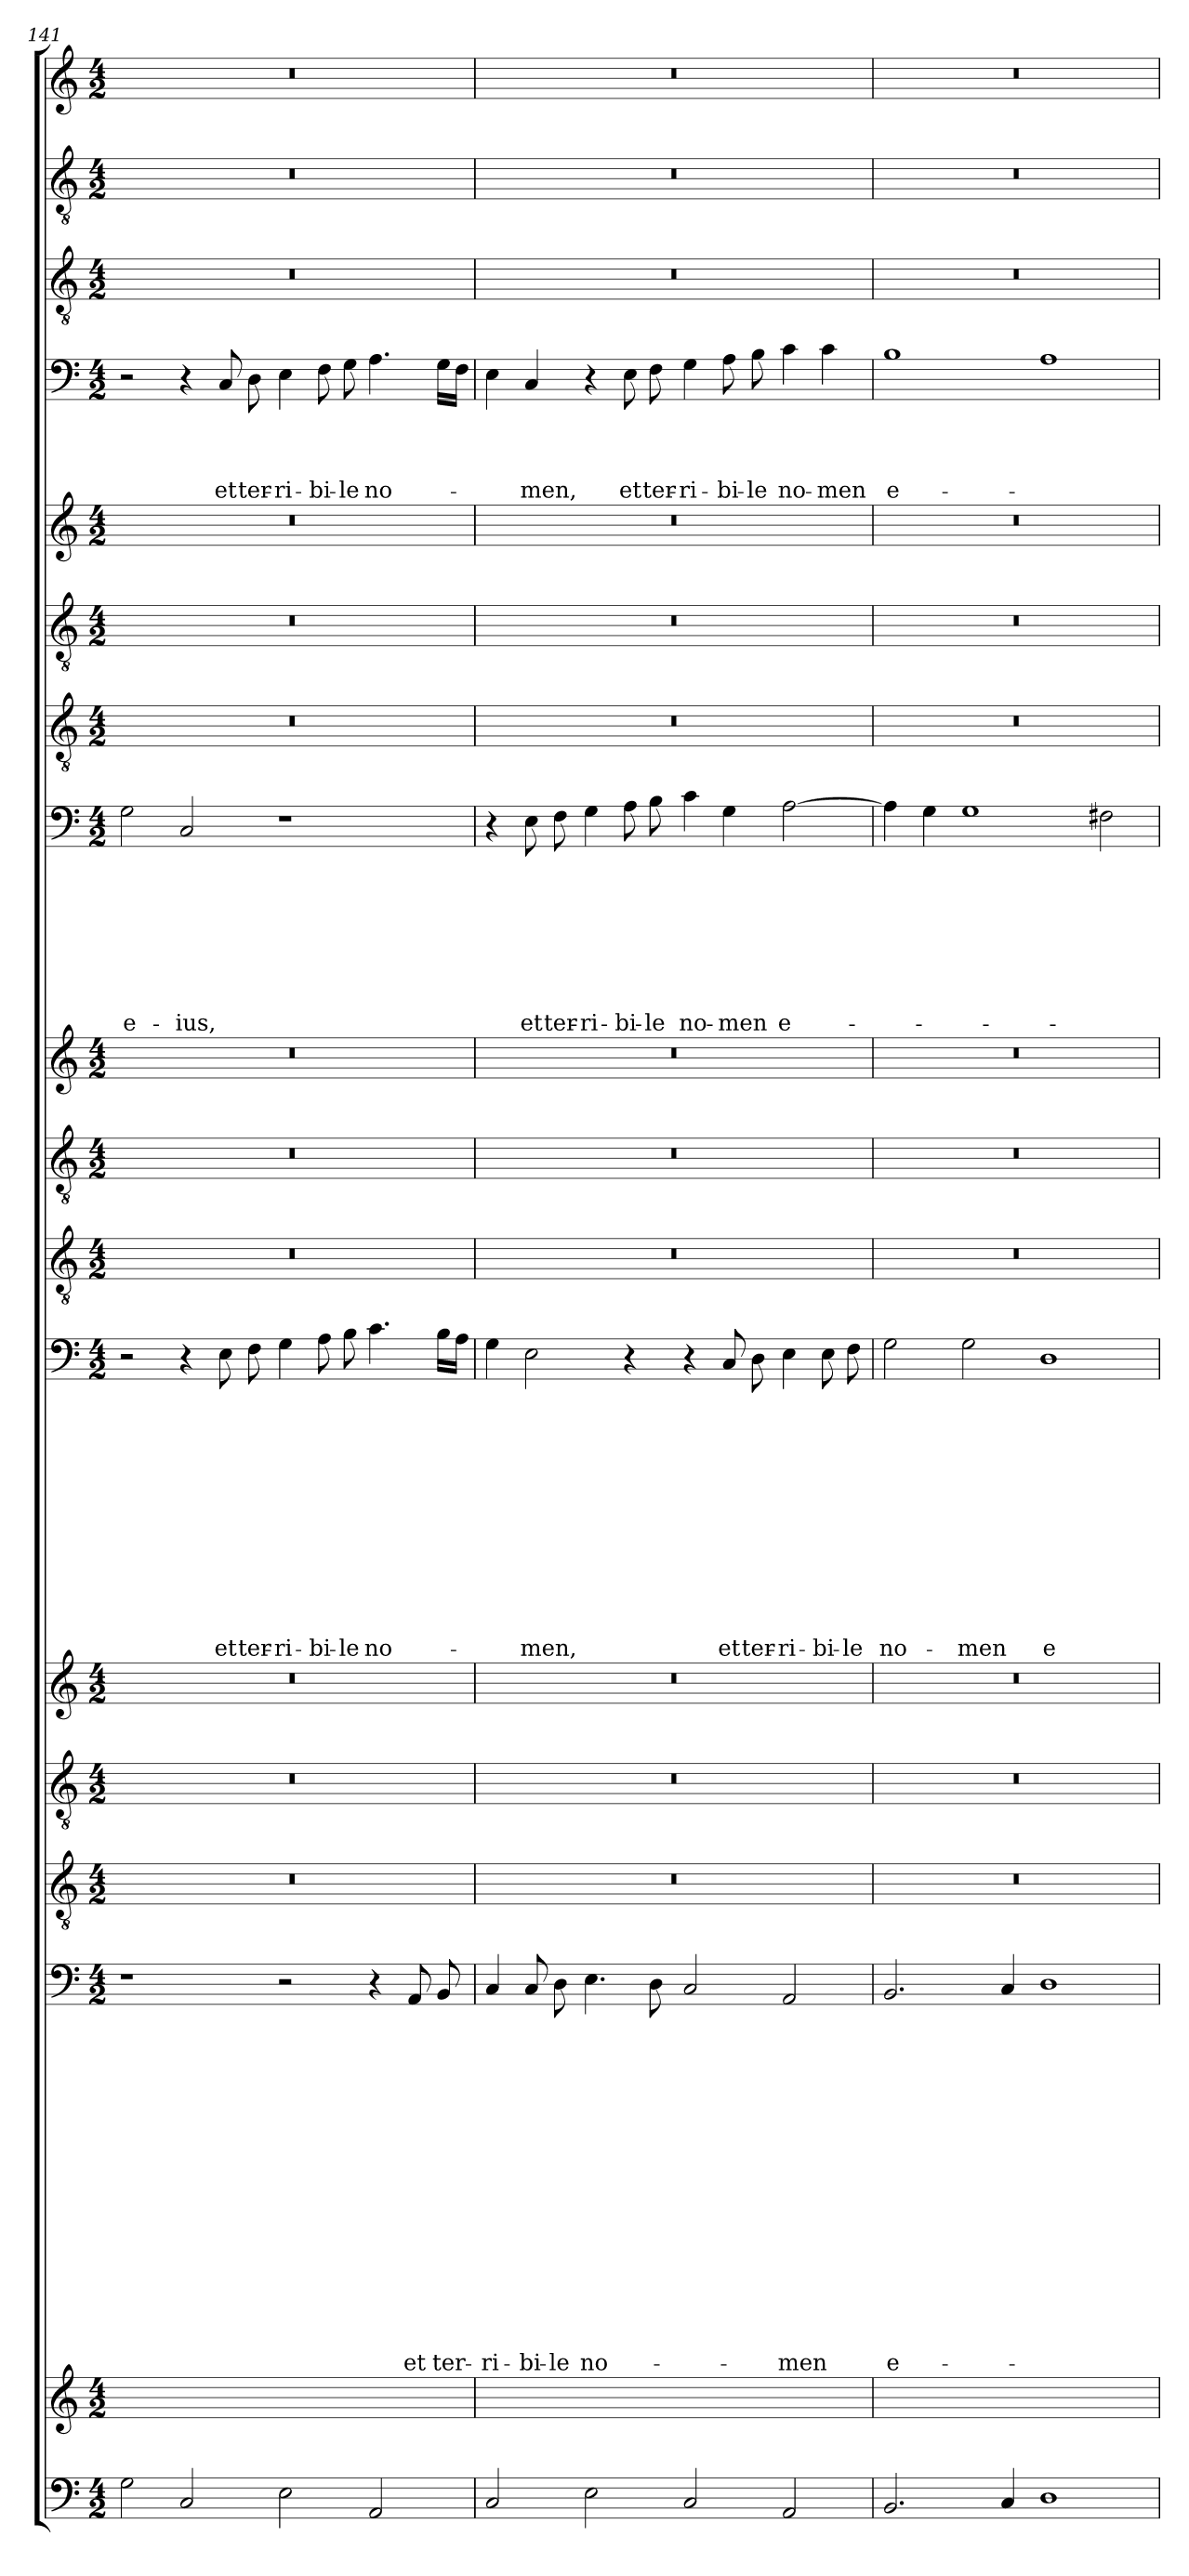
**kern	**kern	**kern	**text	**text	**text	**text	**text	**text	**text	**text	**text	**text	**text	**text	**text	**text	**text	**text	**kern	**kern	**kern	**kern	**text	**text	**text	**text	**text	**text	**text	**text	**text	**text	**text	**text	**kern	**kern	**kern	**kern	**text	**text	**text	**text	**text	**text	**text	**text	**kern	**kern	**kern	**kern	**text	**text	**text	**text	**kern	**kern	**kern
*part18	*part17	*part16	*part16	*part16	*part16	*part16	*part16	*part16	*part16	*part16	*part16	*part16	*part16	*part16	*part16	*part16	*part16	*part16	*part15	*part14	*part13	*part12	*part12	*part12	*part12	*part12	*part12	*part12	*part12	*part12	*part12	*part12	*part12	*part12	*part11	*part10	*part9	*part8	*part8	*part8	*part8	*part8	*part8	*part8	*part8	*part8	*part7	*part6	*part5	*part4	*part4	*part4	*part4	*part4	*part3	*part2	*part1
*staff18	*staff17	*staff16	*staff16	*staff16	*staff16	*staff16	*staff16	*staff16	*staff16	*staff16	*staff16	*staff16	*staff16	*staff16	*staff16	*staff16	*staff16	*staff16	*staff15	*staff14	*staff13	*staff12	*staff12	*staff12	*staff12	*staff12	*staff12	*staff12	*staff12	*staff12	*staff12	*staff12	*staff12	*staff12	*staff11	*staff10	*staff9	*staff8	*staff8	*staff8	*staff8	*staff8	*staff8	*staff8	*staff8	*staff8	*staff7	*staff6	*staff5	*staff4	*staff4	*staff4	*staff4	*staff4	*staff3	*staff2	*staff1
*clefF4	*clefG2	*clefF4	*	*	*	*	*	*	*	*	*	*	*	*	*	*	*	*	*clefGv2	*clefGv2	*clefG2	*clefF4	*	*	*	*	*	*	*	*	*	*	*	*	*clefGv2	*clefGv2	*clefG2	*clefF4	*	*	*	*	*	*	*	*	*clefGv2	*clefGv2	*clefG2	*clefF4	*	*	*	*	*clefGv2	*clefGv2	*clefG2
*k[]	*k[]	*k[]	*	*	*	*	*	*	*	*	*	*	*	*	*	*	*	*	*k[]	*k[]	*k[]	*k[]	*	*	*	*	*	*	*	*	*	*	*	*	*k[]	*k[]	*k[]	*k[]	*	*	*	*	*	*	*	*	*k[]	*k[]	*k[]	*k[]	*	*	*	*	*k[]	*k[]	*k[]
*C:	*C:	*C:	*	*	*	*	*	*	*	*	*	*	*	*	*	*	*	*	*C:	*C:	*C:	*C:	*	*	*	*	*	*	*	*	*	*	*	*	*C:	*C:	*C:	*C:	*	*	*	*	*	*	*	*	*C:	*C:	*C:	*C:	*	*	*	*	*C:	*C:	*C:
*M4/2	*M4/2	*M4/2	*	*	*	*	*	*	*	*	*	*	*	*	*	*	*	*	*M4/2	*M4/2	*M4/2	*M4/2	*	*	*	*	*	*	*	*	*	*	*	*	*M4/2	*M4/2	*M4/2	*M4/2	*	*	*	*	*	*	*	*	*M4/2	*M4/2	*M4/2	*M4/2	*	*	*	*	*M4/2	*M4/2	*M4/2
=141	=141	=141	=141	=141	=141	=141	=141	=141	=141	=141	=141	=141	=141	=141	=141	=141	=141	=141	=141	=141	=141	=141	=141	=141	=141	=141	=141	=141	=141	=141	=141	=141	=141	=141	=141	=141	=141	=141	=141	=141	=141	=141	=141	=141	=141	=141	=141	=141	=141	=141	=141	=141	=141	=141	=141	=141	=141
!	!	!	!	!	!	!	!	!	!	!	!	!	!	!	!	!	!	!	!	!	!	!	!	!	!	!	!	!	!	!	!	!	!	!	!	!	!	!	!	!	!	!	!	!	!	!LO:LY:b	!	!	!	!	!	!	!	!	!	!	!
2G\	0ryy	1r	.	.	.	.	.	.	.	.	.	.	.	.	.	.	.	.	0r	0r	0r	2r	.	.	.	.	.	.	.	.	.	.	.	.	0r	0r	0r	2G\	.	.	.	.	.	.	.	e-	0r	0r	0r	2r	.	.	.	.	0r	0r	0r
!	!	!	!	!	!	!	!	!	!	!	!	!	!	!	!	!	!	!	!	!	!	!	!	!	!	!	!	!	!	!	!	!	!	!	!	!	!	!	!	!	!	!	!	!	!	!LO:LY:b	!	!	!	!	!	!	!	!	!	!	!
2C/	.	.	.	.	.	.	.	.	.	.	.	.	.	.	.	.	.	.	.	.	.	4r	.	.	.	.	.	.	.	.	.	.	.	.	.	.	.	2C/	.	.	.	.	.	.	.	-ius,	.	.	.	4r	.	.	.	.	.	.	.
!	!	!	!	!	!	!	!	!	!	!	!	!	!	!	!	!	!	!	!	!	!	!	!	!	!	!	!	!	!	!	!	!	!	!LO:LY:b	!	!	!	!	!	!	!	!	!	!	!	!	!	!	!	!	!	!	!	!LO:LY:b	!	!	!
.	.	.	.	.	.	.	.	.	.	.	.	.	.	.	.	.	.	.	.	.	.	8E\	.	.	.	.	.	.	.	.	.	.	.	et	.	.	.	.	.	.	.	.	.	.	.	.	.	.	.	8C/	.	.	.	et	.	.	.
!	!	!	!	!	!	!	!	!	!	!	!	!	!	!	!	!	!	!	!	!	!	!	!	!	!	!	!	!	!	!	!	!	!	!LO:LY:b	!	!	!	!	!	!	!	!	!	!	!	!	!	!	!	!	!	!	!	!LO:LY:b	!	!	!
.	.	.	.	.	.	.	.	.	.	.	.	.	.	.	.	.	.	.	.	.	.	8F\	.	.	.	.	.	.	.	.	.	.	.	ter-	.	.	.	.	.	.	.	.	.	.	.	.	.	.	.	8D\	.	.	.	ter-	.	.	.
!	!	!	!	!	!	!	!	!	!	!	!	!	!	!	!	!	!	!	!	!	!	!	!	!	!	!	!	!	!	!	!	!	!	!LO:LY:b	!	!	!	!	!	!	!	!	!	!	!	!	!	!	!	!	!	!	!	!LO:LY:b	!	!	!
2E\	.	2r	.	.	.	.	.	.	.	.	.	.	.	.	.	.	.	.	.	.	.	4G\	.	.	.	.	.	.	.	.	.	.	.	-ri-	.	.	.	1r	.	.	.	.	.	.	.	.	.	.	.	4E\	.	.	.	-ri-	.	.	.
!	!	!	!	!	!	!	!	!	!	!	!	!	!	!	!	!	!	!	!	!	!	!	!	!	!	!	!	!	!	!	!	!	!	!LO:LY:b	!	!	!	!	!	!	!	!	!	!	!	!	!	!	!	!	!	!	!	!LO:LY:b	!	!	!
.	.	.	.	.	.	.	.	.	.	.	.	.	.	.	.	.	.	.	.	.	.	8A\	.	.	.	.	.	.	.	.	.	.	.	-bi-	.	.	.	.	.	.	.	.	.	.	.	.	.	.	.	8F\	.	.	.	-bi-	.	.	.
!	!	!	!	!	!	!	!	!	!	!	!	!	!	!	!	!	!	!	!	!	!	!	!	!	!	!	!	!	!	!	!	!	!	!LO:LY:b	!	!	!	!	!	!	!	!	!	!	!	!	!	!	!	!	!	!	!	!LO:LY:b	!	!	!
.	.	.	.	.	.	.	.	.	.	.	.	.	.	.	.	.	.	.	.	.	.	8B\	.	.	.	.	.	.	.	.	.	.	.	-le	.	.	.	.	.	.	.	.	.	.	.	.	.	.	.	8G\	.	.	.	-le	.	.	.
!	!	!	!	!	!	!	!	!	!	!	!	!	!	!	!	!	!	!	!	!	!	!	!	!	!	!	!	!	!	!	!	!	!	!LO:LY:b	!	!	!	!	!	!	!	!	!	!	!	!	!	!	!	!	!	!	!	!LO:LY:b	!	!	!
2AA/	.	4r	.	.	.	.	.	.	.	.	.	.	.	.	.	.	.	.	.	.	.	4.c\	.	.	.	.	.	.	.	.	.	.	.	no-	.	.	.	.	.	.	.	.	.	.	.	.	.	.	.	4.A\	.	.	.	no-	.	.	.
!	!	!	!	!	!	!	!	!	!	!	!	!	!	!	!	!	!	!LO:LY:b	!	!	!	!	!	!	!	!	!	!	!	!	!	!	!	!	!	!	!	!	!	!	!	!	!	!	!	!	!	!	!	!	!	!	!	!	!	!	!
.	.	8AA/	.	.	.	.	.	.	.	.	.	.	.	.	.	.	.	et	.	.	.	.	.	.	.	.	.	.	.	.	.	.	.	.	.	.	.	.	.	.	.	.	.	.	.	.	.	.	.	.	.	.	.	.	.	.	.
!	!	!	!	!	!	!	!	!	!	!	!	!	!	!	!	!	!	!LO:LY:b	!	!	!	!	!	!	!	!	!	!	!	!	!	!	!	!	!	!	!	!	!	!	!	!	!	!	!	!	!	!	!	!	!	!	!	!	!	!	!
.	.	8BB/	.	.	.	.	.	.	.	.	.	.	.	.	.	.	.	ter-	.	.	.	16B\LL	.	.	.	.	.	.	.	.	.	.	.	.	.	.	.	.	.	.	.	.	.	.	.	.	.	.	.	16G\LL	.	.	.	.	.	.	.
.	.	.	.	.	.	.	.	.	.	.	.	.	.	.	.	.	.	.	.	.	.	16A\JJ	.	.	.	.	.	.	.	.	.	.	.	.	.	.	.	.	.	.	.	.	.	.	.	.	.	.	.	16F\JJ	.	.	.	.	.	.	.
!!LO:PB:g=z
=142	=142	=142	=142	=142	=142	=142	=142	=142	=142	=142	=142	=142	=142	=142	=142	=142	=142	=142	=142	=142	=142	=142	=142	=142	=142	=142	=142	=142	=142	=142	=142	=142	=142	=142	=142	=142	=142	=142	=142	=142	=142	=142	=142	=142	=142	=142	=142	=142	=142	=142	=142	=142	=142	=142	=142	=142	=142
!	!	!	!	!	!	!	!	!	!	!	!	!	!	!	!	!	!	!LO:LY:b	!	!	!	!	!	!	!	!	!	!	!	!	!	!	!	!	!	!	!	!	!	!	!	!	!	!	!	!	!	!	!	!	!	!	!	!	!	!	!
2C/	0ryy	4C/	.	.	.	.	.	.	.	.	.	.	.	.	.	.	.	-ri-	0r	0r	0r	4G\	.	.	.	.	.	.	.	.	.	.	.	.	0r	0r	0r	4r	.	.	.	.	.	.	.	.	0r	0r	0r	4E\	.	.	.	.	0r	0r	0r
!	!	!	!	!	!	!	!	!	!	!	!	!	!	!	!	!	!	!LO:LY:b	!	!	!	!	!	!	!	!	!	!	!	!	!	!	!	!LO:LY:b	!	!	!	!	!	!	!	!	!	!	!	!LO:LY:b	!	!	!	!	!	!	!	!LO:LY:b	!	!	!
.	.	8C/	.	.	.	.	.	.	.	.	.	.	.	.	.	.	.	-bi-	.	.	.	2E\	.	.	.	.	.	.	.	.	.	.	.	-men,	.	.	.	8E\	.	.	.	.	.	.	.	et	.	.	.	4C/	.	.	.	-men,	.	.	.
!	!	!	!	!	!	!	!	!	!	!	!	!	!	!	!	!	!	!LO:LY:b	!	!	!	!	!	!	!	!	!	!	!	!	!	!	!	!	!	!	!	!	!	!	!	!	!	!	!	!LO:LY:b	!	!	!	!	!	!	!	!	!	!	!
.	.	8D\	.	.	.	.	.	.	.	.	.	.	.	.	.	.	.	-le	.	.	.	.	.	.	.	.	.	.	.	.	.	.	.	.	.	.	.	8F\	.	.	.	.	.	.	.	ter-	.	.	.	.	.	.	.	.	.	.	.
!	!	!	!	!	!	!	!	!	!	!	!	!	!	!	!	!	!	!LO:LY:b	!	!	!	!	!	!	!	!	!	!	!	!	!	!	!	!	!	!	!	!	!	!	!	!	!	!	!	!LO:LY:b	!	!	!	!	!	!	!	!	!	!	!
2E\	.	4.E\	.	.	.	.	.	.	.	.	.	.	.	.	.	.	.	no-	.	.	.	.	.	.	.	.	.	.	.	.	.	.	.	.	.	.	.	4G\	.	.	.	.	.	.	.	-ri-	.	.	.	4r	.	.	.	.	.	.	.
!	!	!	!	!	!	!	!	!	!	!	!	!	!	!	!	!	!	!	!	!	!	!	!	!	!	!	!	!	!	!	!	!	!	!	!	!	!	!	!	!	!	!	!	!	!	!LO:LY:b	!	!	!	!	!	!	!	!LO:LY:b	!	!	!
.	.	.	.	.	.	.	.	.	.	.	.	.	.	.	.	.	.	.	.	.	.	4r	.	.	.	.	.	.	.	.	.	.	.	.	.	.	.	8A\	.	.	.	.	.	.	.	-bi-	.	.	.	8E\	.	.	.	et	.	.	.
!	!	!	!	!	!	!	!	!	!	!	!	!	!	!	!	!	!	!	!	!	!	!	!	!	!	!	!	!	!	!	!	!	!	!	!	!	!	!	!	!	!	!	!	!	!	!LO:LY:b	!	!	!	!	!	!	!	!LO:LY:b	!	!	!
.	.	8D\	.	.	.	.	.	.	.	.	.	.	.	.	.	.	.	.	.	.	.	.	.	.	.	.	.	.	.	.	.	.	.	.	.	.	.	8B\	.	.	.	.	.	.	.	-le	.	.	.	8F\	.	.	.	ter-	.	.	.
!	!	!	!	!	!	!	!	!	!	!	!	!	!	!	!	!	!	!	!	!	!	!	!	!	!	!	!	!	!	!	!	!	!	!	!	!	!	!	!	!	!	!	!	!	!	!LO:LY:b	!	!	!	!	!	!	!	!LO:LY:b	!	!	!
2C/	.	2C/	.	.	.	.	.	.	.	.	.	.	.	.	.	.	.	.	.	.	.	4r	.	.	.	.	.	.	.	.	.	.	.	.	.	.	.	4c\	.	.	.	.	.	.	.	no-	.	.	.	4G\	.	.	.	-ri-	.	.	.
!	!	!	!	!	!	!	!	!	!	!	!	!	!	!	!	!	!	!	!	!	!	!	!	!	!	!	!	!	!	!	!	!	!	!LO:LY:b	!	!	!	!	!	!	!	!	!	!	!	!LO:LY:b	!	!	!	!	!	!	!	!LO:LY:b	!	!	!
.	.	.	.	.	.	.	.	.	.	.	.	.	.	.	.	.	.	.	.	.	.	8C/	.	.	.	.	.	.	.	.	.	.	.	et	.	.	.	4G\	.	.	.	.	.	.	.	-men	.	.	.	8A\	.	.	.	-bi-	.	.	.
!	!	!	!	!	!	!	!	!	!	!	!	!	!	!	!	!	!	!	!	!	!	!	!	!	!	!	!	!	!	!	!	!	!	!LO:LY:b	!	!	!	!	!	!	!	!	!	!	!	!	!	!	!	!	!	!	!	!LO:LY:b	!	!	!
.	.	.	.	.	.	.	.	.	.	.	.	.	.	.	.	.	.	.	.	.	.	8D\	.	.	.	.	.	.	.	.	.	.	.	ter-	.	.	.	.	.	.	.	.	.	.	.	.	.	.	.	8B\	.	.	.	-le	.	.	.
!	!	!	!	!	!	!	!	!	!	!	!	!	!	!	!	!	!	!LO:LY:b	!	!	!	!	!	!	!	!	!	!	!	!	!	!	!	!LO:LY:b	!	!	!	!	!	!	!	!	!	!	!	!LO:LY:b	!	!	!	!	!	!	!	!LO:LY:b	!	!	!
2AA/	.	2AA/	.	.	.	.	.	.	.	.	.	.	.	.	.	.	.	-men	.	.	.	4E\	.	.	.	.	.	.	.	.	.	.	.	-ri-	.	.	.	[2A\	.	.	.	.	.	.	.	e-	.	.	.	4c\	.	.	.	no-	.	.	.
!	!	!	!	!	!	!	!	!	!	!	!	!	!	!	!	!	!	!	!	!	!	!	!	!	!	!	!	!	!	!	!	!	!	!LO:LY:b	!	!	!	!	!	!	!	!	!	!	!	!	!	!	!	!	!	!	!	!LO:LY:b	!	!	!
.	.	.	.	.	.	.	.	.	.	.	.	.	.	.	.	.	.	.	.	.	.	8E\	.	.	.	.	.	.	.	.	.	.	.	-bi-	.	.	.	.	.	.	.	.	.	.	.	.	.	.	.	4c\	.	.	.	-men	.	.	.
!	!	!	!	!	!	!	!	!	!	!	!	!	!	!	!	!	!	!	!	!	!	!	!	!	!	!	!	!	!	!	!	!	!	!LO:LY:b	!	!	!	!	!	!	!	!	!	!	!	!	!	!	!	!	!	!	!	!	!	!	!
.	.	.	.	.	.	.	.	.	.	.	.	.	.	.	.	.	.	.	.	.	.	8F\	.	.	.	.	.	.	.	.	.	.	.	-le	.	.	.	.	.	.	.	.	.	.	.	.	.	.	.	.	.	.	.	.	.	.	.
=143	=143	=143	=143	=143	=143	=143	=143	=143	=143	=143	=143	=143	=143	=143	=143	=143	=143	=143	=143	=143	=143	=143	=143	=143	=143	=143	=143	=143	=143	=143	=143	=143	=143	=143	=143	=143	=143	=143	=143	=143	=143	=143	=143	=143	=143	=143	=143	=143	=143	=143	=143	=143	=143	=143	=143	=143	=143
!	!	!	!	!	!	!	!	!	!	!	!	!	!	!	!	!	!	!LO:LY:b	!	!	!	!	!	!	!	!	!	!	!	!	!	!	!	!LO:LY:b	!	!	!	!	!	!	!	!	!	!	!	!	!	!	!	!	!	!	!	!LO:LY:b	!	!	!
2.BB/	0ryy	2.BB/	.	.	.	.	.	.	.	.	.	.	.	.	.	.	.	e-	0r	0r	0r	2G\	.	.	.	.	.	.	.	.	.	.	.	no-	0r	0r	0r	4A\]	.	.	.	.	.	.	.	.	0r	0r	0r	1B	.	.	.	e-	0r	0r	0r
.	.	.	.	.	.	.	.	.	.	.	.	.	.	.	.	.	.	.	.	.	.	.	.	.	.	.	.	.	.	.	.	.	.	.	.	.	.	4G\	.	.	.	.	.	.	.	.	.	.	.	.	.	.	.	.	.	.	.
!	!	!	!	!	!	!	!	!	!	!	!	!	!	!	!	!	!	!	!	!	!	!	!	!	!	!	!	!	!	!	!	!	!	!LO:LY:b	!	!	!	!	!	!	!	!	!	!	!	!	!	!	!	!	!	!	!	!	!	!	!
.	.	.	.	.	.	.	.	.	.	.	.	.	.	.	.	.	.	.	.	.	.	2G\	.	.	.	.	.	.	.	.	.	.	.	-men	.	.	.	1G	.	.	.	.	.	.	.	.	.	.	.	.	.	.	.	.	.	.	.
4C/	.	4C/	.	.	.	.	.	.	.	.	.	.	.	.	.	.	.	.	.	.	.	.	.	.	.	.	.	.	.	.	.	.	.	.	.	.	.	.	.	.	.	.	.	.	.	.	.	.	.	.	.	.	.	.	.	.	.
!	!	!	!	!	!	!	!	!	!	!	!	!	!	!	!	!	!	!	!	!	!	!	!	!	!	!	!	!	!	!	!	!	!	!LO:LY:b	!	!	!	!	!	!	!	!	!	!	!	!	!	!	!	!	!	!	!	!	!	!	!
1D	.	1D	.	.	.	.	.	.	.	.	.	.	.	.	.	.	.	.	.	.	.	1D	.	.	.	.	.	.	.	.	.	.	.	e-	.	.	.	.	.	.	.	.	.	.	.	.	.	.	.	1A	.	.	.	.	.	.	.
.	.	.	.	.	.	.	.	.	.	.	.	.	.	.	.	.	.	.	.	.	.	.	.	.	.	.	.	.	.	.	.	.	.	.	.	.	.	2F#X\	.	.	.	.	.	.	.	.	.	.	.	.	.	.	.	.	.	.	.
=	=	=	=	=	=	=	=	=	=	=	=	=	=	=	=	=	=	=	=	=	=	=	=	=	=	=	=	=	=	=	=	=	=	=	=	=	=	=	=	=	=	=	=	=	=	=	=	=	=	=	=	=	=	=	=	=	=
*-	*-	*-	*-	*-	*-	*-	*-	*-	*-	*-	*-	*-	*-	*-	*-	*-	*-	*-	*-	*-	*-	*-	*-	*-	*-	*-	*-	*-	*-	*-	*-	*-	*-	*-	*-	*-	*-	*-	*-	*-	*-	*-	*-	*-	*-	*-	*-	*-	*-	*-	*-	*-	*-	*-	*-	*-	*-
